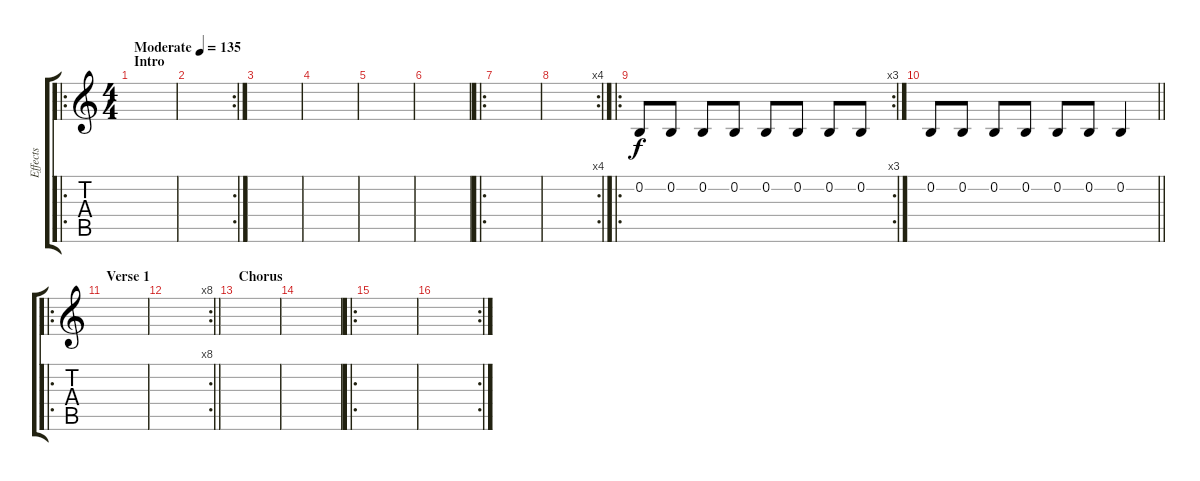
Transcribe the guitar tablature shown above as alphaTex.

\track ("Effects" "Effects") {instrument guitarfretnoise}
\staff {score tabs}
\tuning (E4 B3 G3 D3 A2 E2) {hide}
\ro
\ts (4 4)
\section ("" "Intro")
\tempo (135 "Moderate")
\clef g2
\ks c
|
\rc 2
|
|
|
|
|
\ro
|
\rc 4
|
\ro
\rc 3
0.2.8 0.2.8 0.2.8 0.2.8 0.2.8 0.2.8 0.2.8 0.2.8 |
\barLineRight lightlight
0.2.8 0.2.8 0.2.8 0.2.8 0.2.8 0.2.8 0.2.4 |
\ro
\section ("" "Verse 1")
|
\rc 8
\barLineRight lightlight
|
\section ("" "Chorus")
|
|
\ro
|
\rc 2
